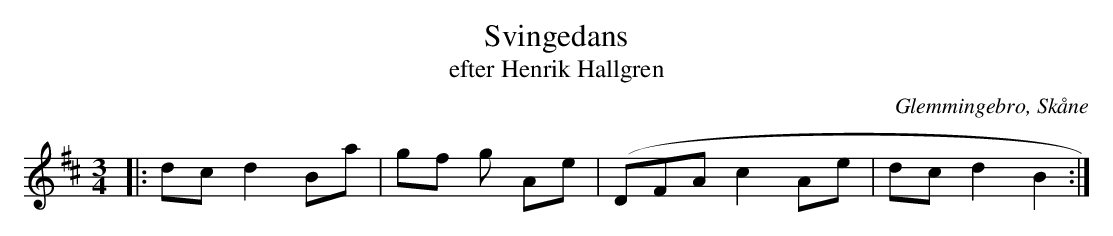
X:1
T:Svingedans
T:efter Henrik Hallgren
O:Glemmingebro, Skåne
M:3/4
L:1/8
K:D
|: dc d2 Ba | gf g Ae | 3(DFA c2 Ae | dc d2 B2 :|
